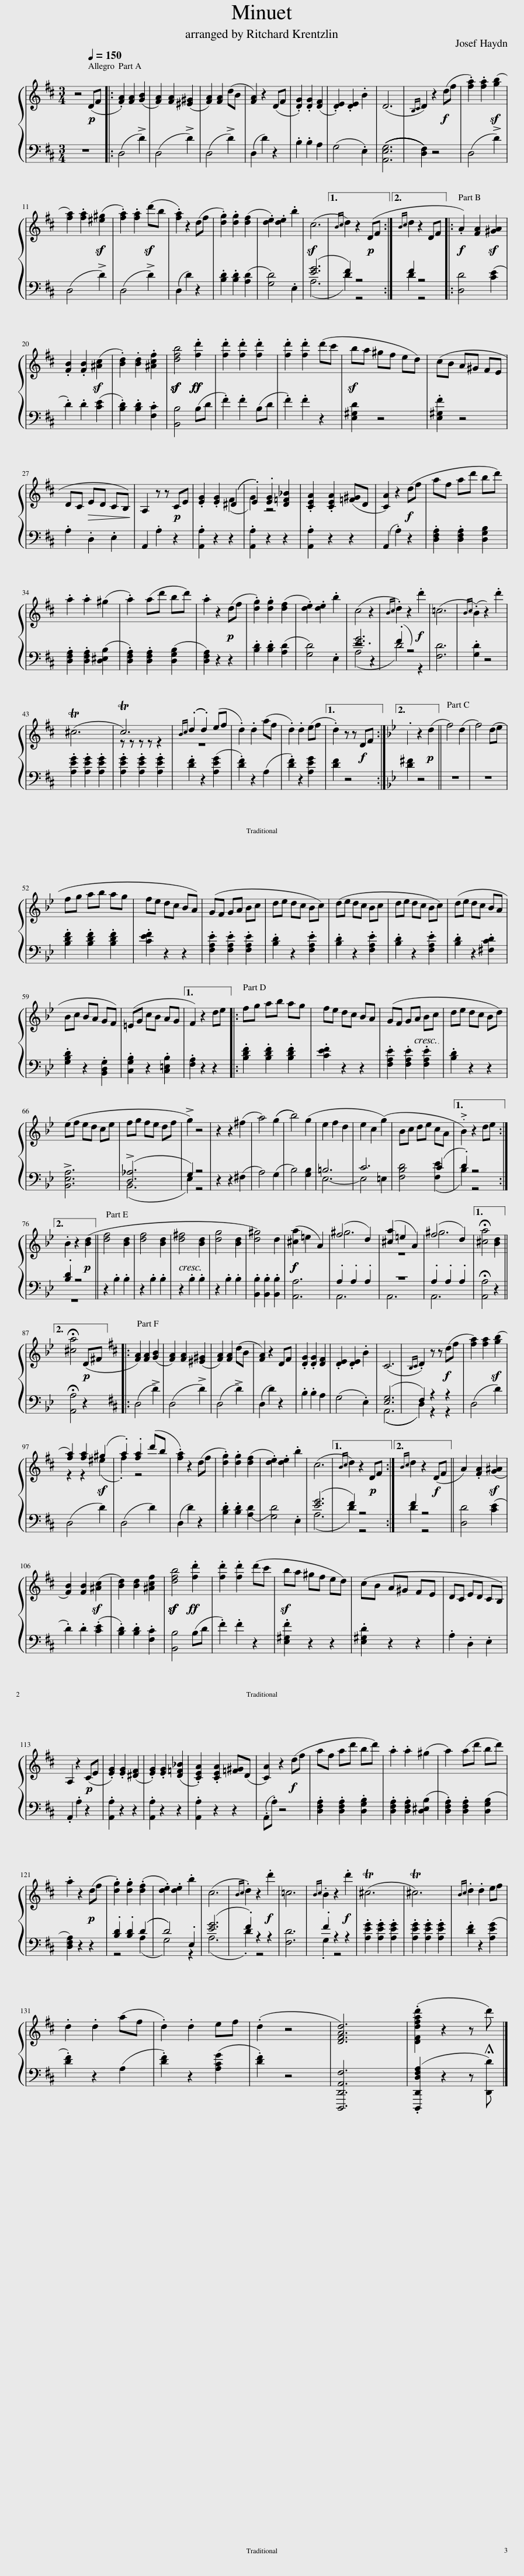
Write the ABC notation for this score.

X:1
%%score { ( 1 4 ) | ( 2 3 5 ) }
L:1/8
M:3/4
I:linebreak $
K:D
V:1 treble
V:4 treble
V:2 bass
V:3 bass
V:5 bass
V:1
 z4!p![Q:1/4=150] (DF |: .[FA]2) [FA]2 ([GB]2 | [FA]2) [FA]2 ([^E^G]2 | [FA]2) [FA]2 (dB | [FA]2) z2 (DF | %5
 .[DG]2) .[DG]2 ([DF]2 | .[DE]2) .[DE]2 .B2 | (D6 |{B,C} D2) z2!f! (df | .[fa]2) .[fa]2 ([gb]2 |$ %10
 [fa]2) .[fa]2 ([^e^g]2 | .[fa]2) .[fa]2 (d'b | .[fa]2) z2 (df | .[dg]2) .[dg]2 ([df]2 | .[de]2) .[de]2 .b2 | %15
 (c6 |1{Bc} d2) z2!p! (DF :|2{Bc} d2 z2 DF |:!f! .A2) [FA]2 [^GA]2 |$ .[FB]2 .[FB]2 ([^Ac]2 | %20
 .[Bd]2) .[Bd]2 .[^Acf]2 | [dfb]4!ff!!ff! .[fd']2 | .[fd']2 .[fd']2 .[fd']2 | .[fd']2 .[fd']2 (d'c' | ba ^gf ed) | %25
 (cB A^G FE |$ DC!>(! ED CB,)!>)! | A,2 z z!p! CE | .[EG]2 .[EG]2 ((^D2 | .E2)) .[EG]2 [D=F_B]2 | %30
 .[CEA]2 .[CEA]2 ([=F^G]D | [CA]2) z2!f! (df | af ad' bd') |$ .a2 .a2 (^g2 | .a2) (ad' bd') | %35
 .a2 z2!p! (df | .[dg]2) .[dg]2 ([df]2 | .[de]2) .[de]2 .b2 | (c4 z2 |{Bc} .d2) z2!f! .d'2 | %40
 (=c6 |{Bc} (.B2) z2) .d'2 |$ (T^c6 | Tc6) |{Bc} (((.d2 .d2))) (ef | %45
 .d2) .d2 (af | .d2) .d2 (ef |1 .d2) z z!f! DF :|2[K:Bb] .x2 z2!p! (d2 || f4) (d2 | %50
 f4) (de |$ fg ab ag | fe dc BA) | (GF GA Bc | de dc Bc) | %55
 (de dc Bc | de dc Bc) | (de dc BA |$ Bc BA GF) | (=EG cB AG |1 %60
 F2) z2 de |: fg ab ag | fe dc BA | (GF GA Bc | de dc Bd) |$ %65
 (ef ed ce | fg fe df | !>!g2) z4 | z2 z2 (^f2 | a4) ((g2 | %70
 b4)) (g2 | e2 f2 d2 | e2 c2 (g2) | Bc de cA |1 .B2) z2 de :|2$ %75
 .B2 z2!p! ([Bd]2 || [df]4 [Bd]2 | [df]4 [Bd]2 | [d^f]4 [Bd]2 | [dg]4 [Bd]2 | %80
 [d^g]4) d2 |!f!!f! ([^ca]2 =e2 A2) | (f4 d2) | ([^ca]2 =e2 A2) | (f4 d2) |1 %85
 !fermata![^ca]4 [Bd]2 ||2$ !fermata![^ca]4!p! (D^F |:[K:D] [FA]2) [FA]2 ([GB]2 | [FA]2) [FA]2 ([^E^G]2 | [FA]2) [FA]2 (dB | %90
 [FA]2) z2 DF | .[DG]2 .[DG]2 [DF]2 | .[DE]2 .[DE]2 .B2 | (C6 |{B,C} .D2) z z!f! (df | %95
 [fa]2) [fa]2 ([gb]2 |$ [fa]2) [fa]2 (^g2 | .a2) .[fa]2 (d'b | .[fa]2) z2 (df | .[dg]2) .[dg]2 ([df]2 | %100
 .[de]2) .[de]2 .b2 | (c6 |1{Bc} d2) z2!p! DF :|2{Bc} d2 z2!f! (DF || A2) .[FA]2 ([G^A]2 |$ %105
 [FB]2) [FB]2 ([^Ac]2 | [Bd]2) [Bd]2 [^Acf]2 | [dfb]4!ff! .[fd']2 | .[fd']2 .[fd']2 (d'c' | ba ^gf ed) | %110
 (cB A^G FE | DC ED CB,) |$ A,2 z2!p! (CE | .[EG]2) .[EG]2 ([^DF]2 | .[EG]2) .[EG]2 ([D=F_B]2 | %115
 .[CEA]2) .[CEA]2 [=F^G](D | [CA]2) z2!f! (df | af ad' bd') | .a2 .a2 (^g2 | a2) (ad' bd') |$ %120
 .a2 z2!p! (df | .[dg]2) .[dg]2 (.[df]2 | .[de]2) .[de]2 .b2 | (c6 |{Bc} .d2) z2!f! .d'2 | %125
 =c6 |{Bc} .B2 z2!f! .d'2 | (T^c6 | T^c6) |{Bc} .d2 .d2 ef |$ %130
 .d2 .d2 (af | .d2) .d2 ef | (.d2 z4 | [DFAd]6) | (.[DFdfad']2 z2 z d') |] %135
V:2
 z6 |: (D,4 !>!D2) | (D,4 !>!D2) | (D,4 !>!D2) | (D,2 D2) z2 | %5
 .B,2 .B,2 A,2 | (G,4 .E,2) | ((((([A,,E,G,]6 | [D,F,]2))))) z4 | (D,4 !>!D2) |$ %10
 (D,4 !>!D2) | (D,4 !>!D2) | (D,2 D2) z2 | .[B,D]2 .[B,D]2 ([A,D]2 | [G,D]4) .E,2 | %15
 ([EG]6 |1 F2) z4 :|2 F2 z4 |: [D,D]4 ([CE]2 |$ .D2) .D2 ([CE]2 | %20
 .[B,D]2) .[B,D]2 .[F,C]2 | [B,,B,]4 (B,D | .F2) .F2 (B,D | .F2) .F2 z2 | [E,^G,D]2 z4 | %25
 .[E,^G,F]2 z4 |$ .A,2 .D,2 .E,2 | A,,2 .A,2 z2 | .[A,,A,]2 z2 z2 | .[A,,A,]2 z2 z2 | %30
 .[A,,A,]2 z2 z2 | (A,,2 .A,2) z2 | .[D,F,A,]2 .[D,F,A,]2 [D,G,B,]2 |$ .[D,F,A,]2 .[D,F,A,]2 ([D,^E,B,]2 | .[D,F,A,]2) .[D,F,A,]2 ([D,G,B,]2 | %35
 [D,F,A,]2) z2 z2 | .[B,D]2 .[B,D]2 ([A,D]2 | [G,D]4) .E,2 | z6 | (.F2 z4) | %40
 [F,D]6 | .[G,D]2 z4 |$ .[A,EG]2 .[A,EG]2 .[A,EG]2 | .[A,EG]2 .[A,EG]2 .[A,EG]2 | .[DF]2 z2 ([A,EG]2 | %45
 .[DF]2) z2 (A,2 | .[DF]2) z2 [A,EG]2 |1 [DF]2 z4 :|2[K:Bb] [D^F]2 z4 || z6 | %50
 z6 |$ .[B,DF]2 .[B,DF]2 .[B,DF]2 | .[CEF]2 z2 z2 | .[F,A,E]2 .[F,A,E]2 .[F,A,E]2 | .[B,D]2 z2 .[F,A,E]2 | %55
 .[B,D]2 z2 .[F,A,E]2 | .[B,D]2 z2 .[F,A,E]2 | .[B,D]2 z2 .[^F,CD]2 |$ .[G,B,D]2 z2 .[B,,D,G,]2 | .[C,G,B,]2 z2 .[C,=E,B,]2 |1 %60
 .[F,A,]2 z2 z2 |: .[B,DF]2 .[B,DF]2 .[B,DF]2 | .[CEF]2 z2 z2 | .[F,A,E]2 .[F,A,E]2 .[F,A,E]2 | .[B,D]2 z2 z2 |$ %65
 !>![B,,E,A,]6 | (!>![D,_A,]6 | G,2) z4 | z2 z2 (^F,2 | A,4) (G,2 | %70
 B,4) [G,B,]2 | =B,6 | C6 | [F,B,D]4 (C2 |1 .D2) z4 :|2$ %75
 .[B,D]2 z4 || z2 .B,2 .B,2 | z2 .B,2 .B,2 | z2 .B,2 .B,2 | z2 .B,2 .B,2 | %80
 .[B,,B,]2 .[B,,B,]2 .[B,,B,]2 | [A,,A,]6 | .A,2 .A,2 .A,2 | z6 | .A,2 .A,2 .A,2 |1 %85
 !fermata![A,,A,]4 z2 ||2$ !fermata![A,,A,]4 z2 |:[K:D] (D,4 !>!D2) | (D,4 !>!D2) | (D,4 !>!D2) | %90
 (D,2 D2) z2 | .B,2 .B,2 A,2 | (G,4 .E,2) | ([E,G,]6 | F,2) z2 z2 | %95
 (D,4 D2) |$ (D,4 D2) | (D,4 D2) | (D,2 D2) z2 | .[B,D]2 .[B,D]2 ([A,D]2 | %100
 [G,D]4) .E,2 | ([EG]6 |1 F2) z4 :|2 F2 z4 || [D,D]4 ([CE]2 |$ %105
 .D2) .D2 (.[CE]2 | .[B,D]2) .[B,D]2 .[F,C]2 | [B,,B,]4 (B,D | .F2) .F2 z2 | .[E,^G,F]2 z2 z2 | %110
 .[E,^G,D]2 z2 z2 | .A,2 .D,2 .E,2 |$ .A,,2 .A,2 z2 | .[A,,A,]2 z2 z2 | .[A,,A,]2 z2 z2 | %115
 .[A,,A,]2 z2 z2 | (.A,,.A,) z4 | .[D,F,A,]2 .[D,F,A,]2 .[D,G,B,]2 | .[D,F,A,]2 .[D,F,A,]2 ([D,^E,B,]2 | .[D,F,A,]2) .[D,F,A,]2 ([D,G,B,]2 |$ %120
 [D,F,A,]2) z2 z2 | .[B,D]2 .[B,D]2 ((D2 | D4)) .E,2 | ([EG]6 | .F2) z2 z2 | %125
 [F,D]6 | .F2 z2 z2 | .[A,EG]2 .[A,EG]2 .[A,EG]2 | .[A,EG]2 .[A,EG]2 .[A,EG]2 | .[DF]2 z2 ([A,EG]2 |$ %130
 .[DF]2) z2 (A,2 | .[DF]2) z2 ([A,CG]2 | .[DF]2) z4 | [D,,,D,,A,,F,]6 | (.[D,,,D,,D,F,A,]2 z2 z !fermata![D,,D]) |] %135
V:3
 x6 |: x6 | x6 | x6 | x6 | %5
 x6 | x6 | x6 | x6 | x6 |$ %10
 x6 | x6 | x6 | x6 | x6 | %15
 (A,6 |1 D2) z4 :|2 D2 z4 |: x6 |$ x6 | %20
 x6 | x6 | x6 | x6 | x6 | %25
 x6 |$ x6 | x6 | x6 | x6 | %30
 x6 | x6 | x6 |$ x6 | x6 | %35
 x6 | x6 | x6 | (A,4 z2 | D4) z2 | %40
 x6 | x6 |$ x6 | x6 | x6 | %45
 x6 | x6 |1 x6 :|2[K:Bb] x6 || x6 | %50
 x6 |$ x6 | x6 | x6 | x6 | %55
 x6 | x6 | x6 |$ x6 | x6 |1 %60
 x6 |: x6 | x6 | x6 | x6 |$ %65
 x6 | (B,,6 | E,2) z4 | x6 | x6 | %70
 x6 | E,6- | E,4 =E,2 | x4 ([F,E]2 |1 B,2) z4 :|2$ %75
 z6 || x6 | x6 | x6 | x6 | %80
 x6 | x6 | A,,6 | A,,6 | A,,6 |1 %85
 x6 ||2$ x6 |:[K:D] x6 | x6 | x6 | %90
 x6 | x6 | x6 | ((A,,6 | D,2)) z2 z2 | %95
 x6 |$ x6 | x6 | x6 | x6 | %100
 x6 | (A,6 |1 D2) z4 :|2 D2 z4 || x6 |$ %105
 x6 | x6 | x6 | x6 | x6 | %110
 x6 | x6 |$ x6 | x6 | x6 | %115
 x6 | x6 | x6 | x6 | x6 |$ %120
 x6 | z4 (A,2 | G,4) z2 | (A,6 | .D2) z4 | %125
 x6 | .G,2 z4 | x6 | x6 | x6 |$ %130
 x6 | x6 | x6 | x6 | x6 |] %135
V:4
 x6 |: x6 | x6 | x6 | x6 | %5
 x6 | x6 | x6 | x6 | x6 |$ %10
 x6 | x6 | x6 | x6 | x6 | %15
 x6 |1 x6 :|2 x6 |: x6 |$ x6 | %20
 x6 | x6 | x6 | x6 | x6 | %25
 x6 |$ x6 | x6 | x4 (F2 | G2) z4 | %30
 x6 | x6 | x6 |$ x6 | x6 | %35
 x6 | x6 | x6 | x6 | x6 | %40
 x6 | x6 |$ x6 | z z z z z2 | z6 | %45
 x6 | x6 |1 x6 :|2[K:Bb] x6 || x6 | %50
 x6 |$ x6 | x6 | x6 | x6 | %55
 x6 | x6 | x6 |$ x6 | x6 |1 %60
 x6 |: x6 | x6 | x6 | x6 |$ %65
 x6 | x6 | x6 | x6 | x6 | %70
 x6 | x6 | x6 | x6 |1 x6 :|2$ %75
 x6 || x6 | x6 | x6 | x6 | %80
 x6 | x6 | ^g6 | z6 | ^g6 |1 %85
 x6 ||2$ x6 |:[K:D] x6 | x6 | x6 | %90
 x6 | x6 | x6 | x6 | x6 | %95
 x6 |$ z2 z2 (^e2 | .f2) z4 | x6 | x6 | %100
 x6 | x6 |1 x6 :|2 x6 || x6 |$ %105
 x6 | x6 | x6 | x6 | x6 | %110
 x6 | x6 |$ x6 | x6 | x6 | %115
 x6 | x6 | x6 | x6 | x6 |$ %120
 x6 | x6 | x6 | x6 | x6 | %125
 x6 | x6 | x6 | x6 | x6 |$ %130
 x6 | x6 | x6 | x6 | x6 |] %135
V:5
 x6 |: x6 | x6 | x6 | x6 | %5
 x6 | x6 | x6 | x6 | x6 |$ %10
 x6 | x6 | x6 | x6 | x6 | %15
 x6 |1 x6 :|2 x6 |: x6 |$ x6 | %20
 x6 | x6 | x6 | x6 | x6 | %25
 x6 |$ x6 | x6 | x6 | x6 | %30
 x6 | x6 | x6 |$ x6 | x6 | %35
 x6 | x6 | x6 | [EG]6 | x6 | %40
 x6 | x6 |$ x6 | x6 | x6 | %45
 x6 | x6 |1 x6 :|2[K:Bb] x6 || x6 | %50
 x6 |$ x6 | x6 | x6 | x6 | %55
 x6 | x6 | x6 |$ x6 | x6 |1 %60
 x6 |: x6 | x6 | x6 | x6 |$ %65
 x6 | x6 | x6 | x6 | x6 | %70
 x6 | x6 | x6 | x6 |1 x6 :|2$ %75
 x6 || x6 | x6 | x6 | x6 | %80
 x6 | x6 | x6 | x6 | x6 |1 %85
 x6 ||2$ x6 |:[K:D] x6 | x6 | x6 | %90
 x6 | x6 | x6 | x6 | x6 | %95
 x6 |$ x6 | x6 | x6 | x6 | %100
 x6 | x6 |1 x6 :|2 x6 || x6 |$ %105
 x6 | x6 | x6 | x6 | x6 | %110
 x6 | x6 |$ x6 | x6 | x6 | %115
 x6 | x6 | x6 | x6 | x6 |$ %120
 x6 | x6 | x6 | x6 | x6 | %125
 x6 | x6 | x6 | x6 | x6 |$ %130
 x6 | x6 | x6 | x6 | x6 |] %135
